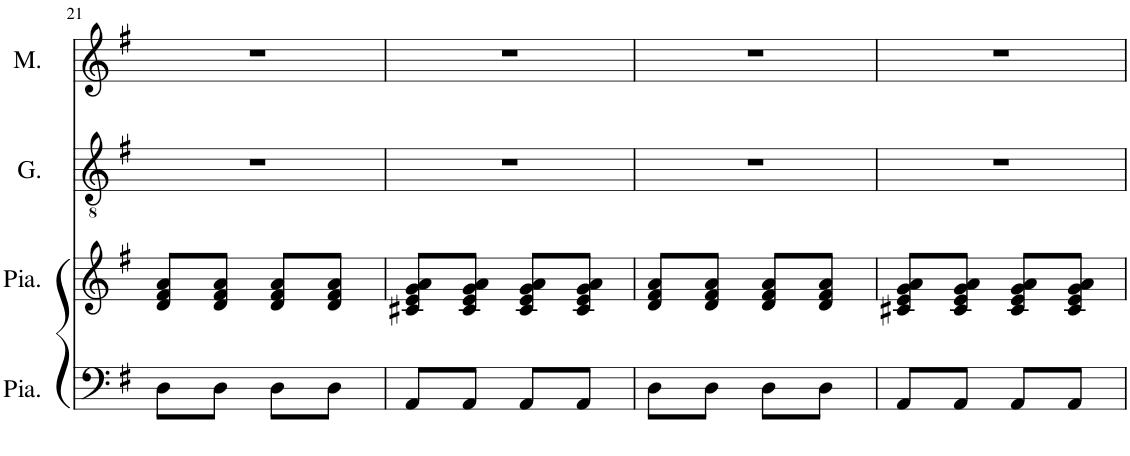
**kern	**kern	**kern	**kern	**kern	**kern	**kern
*part7	*part6	*part5	*part4	*part3	*part2	*part1
*staff7	*staff6	*staff5	*staff4	*staff3	*staff2	*staff1
*I"Piano	*I"Piano	*I"Basses	*I"Ténors	*I"Sopranis	*I"Galuchet	*I"Malaga
*I'Pia.	*I'Pia.	*I'B.	*I'T.	*I'S.	*I'G.	*I'M.
!!LO:PB:g=z
*clefF4	*clefG2	*clefF4	*clefGv2	*clefG2	*clefGv2	*clefG2
*	*	*	*Trd4c7	*	*Trd8c14	*
*k[f#]	*k[f#]	*k[f#]	*k[f#]	*k[f#]	*k[f#]	*k[f#]
*M2/4	*M2/4	*M2/4	*M2/4	*M2/4	*M2/4	*M2/4
=21	=21	=21	=21	=21	=21	=21
8D\L	8d/ 8f#/ 8a/L	8D\L	8D/L	4a	2r	2r
8D\J	8d/ 8f#/ 8a/J	8E\J	8E/J	.	.	.
8D\L	8d/ 8f#/ 8a/L	8G\L	8G/L	4a	.	.
8D\J	8d/ 8f#/ 8a/J	8F#\J	8F#/J	.	.	.
=22	=22	=22	=22	=22	=22	=22
8AA/L	8c#X/ 8e/ 8g/ 8a/L	8F#\L	8F#/L	4a	2r	2r
8AA/J	8c#/ 8e/ 8g/ 8a/J	8E\J	8E/J	.	.	.
8AA/L	8c#/ 8e/ 8g/ 8a/L	8E\L	8E/L	4a	.	.
8AA/J	8c#/ 8e/ 8g/ 8a/J	8E\J	8E/J	.	.	.
=23	=23	=23	=23	=23	=23	=23
8D\L	8d/ 8f#/ 8a/L	8F#\L	8F#/L	4a	2r	2r
8D\J	8d/ 8f#/ 8a/J	8G\J	8G/J	.	.	.
8D\L	8d/ 8f#/ 8a/L	8G#X\L	8G#X/L	4a	.	.
8D\J	8d/ 8f#/ 8a/J	8A\J	8A/J	.	.	.
=24	=24	=24	=24	=24	=24	=24
8AA/L	8c#X/ 8e/ 8g/ 8a/L	4B	4B	4a	2r	2r
8AA/J	8c#/ 8e/ 8g/ 8a/J	.	.	.	.	.
8AA/L	8c#/ 8e/ 8g/ 8a/L	4A	4A	4a	.	.
8AA/J	8c#/ 8e/ 8g/ 8a/J	.	.	.	.	.
=	=	=	=	=	=	=
*-	*-	*-	*-	*-	*-	*-
